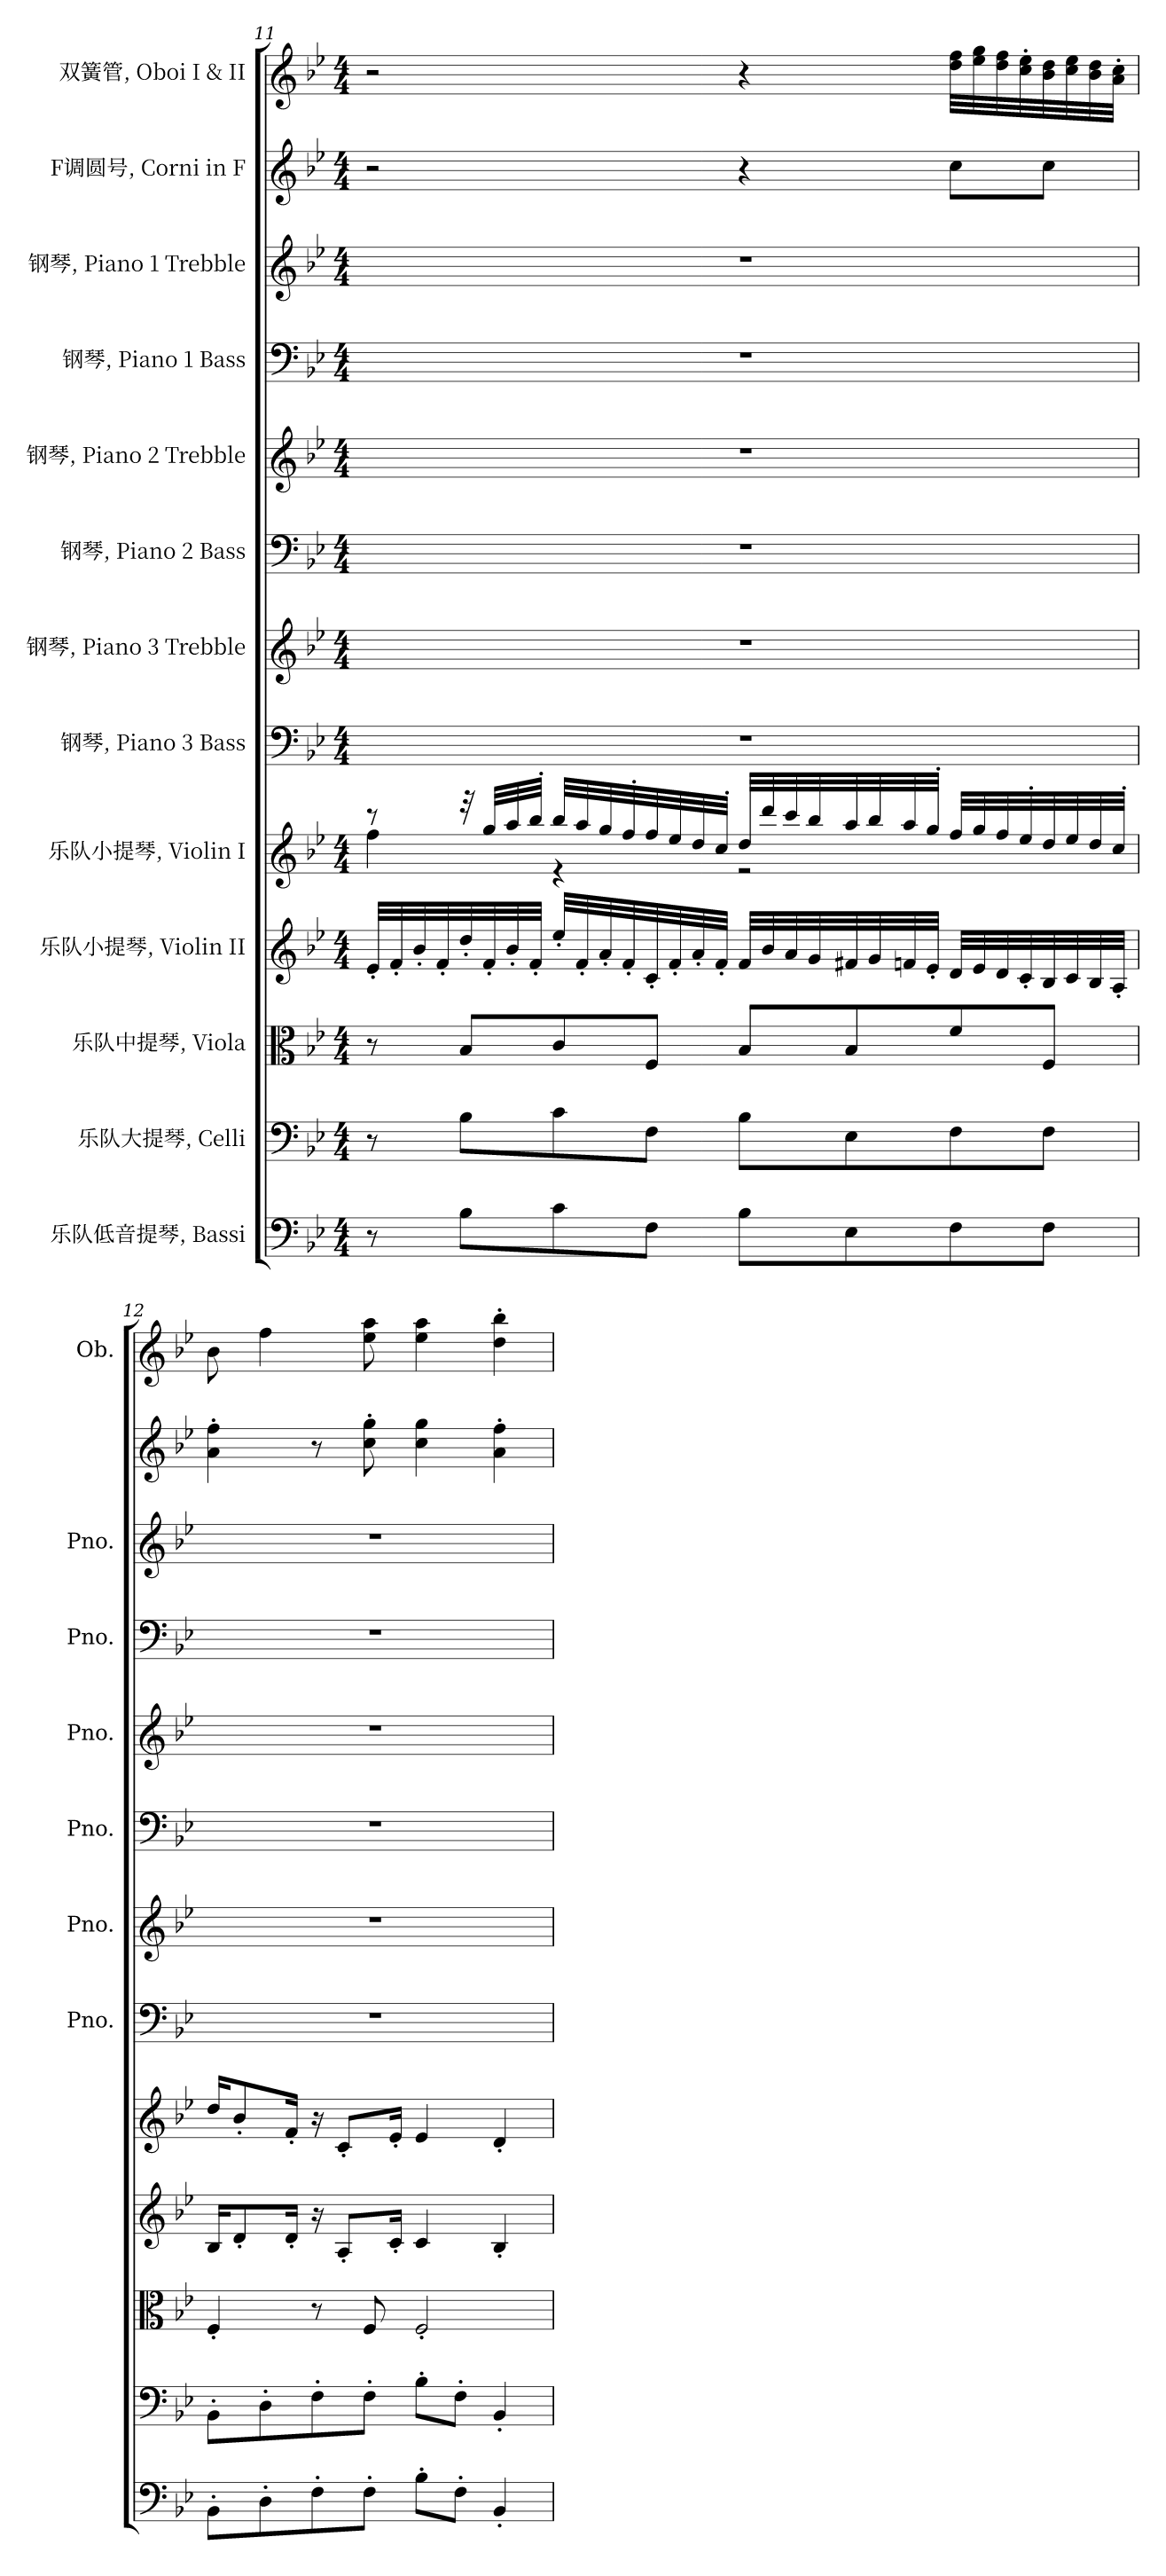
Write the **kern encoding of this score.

**kern	**kern	**kern	**kern	**kern	**kern	**kern	**kern	**kern	**kern	**kern	**kern	**kern
*part13	*part12	*part11	*part10	*part9	*part8	*part7	*part6	*part5	*part4	*part3	*part2	*part1
*staff13	*staff12	*staff11	*staff10	*staff9	*staff8	*staff7	*staff6	*staff5	*staff4	*staff3	*staff2	*staff1
*I"乐队低音提琴, Bassi	*I"乐队大提琴, Celli	*I"乐队中提琴, Viola	*I"乐队小提琴, Violin II	*I"乐队小提琴, Violin I	*I"钢琴, Piano 3 Bass	*I"钢琴, Piano 3 Trebble	*I"钢琴, Piano 2 Bass	*I"钢琴, Piano 2 Trebble	*I"钢琴, Piano 1 Bass	*I"钢琴, Piano 1 Trebble	*I"F调圆号, Corni in F	*I"双簧管, Oboi I &amp; II
*	*	*	*	*	*I'Pno.	*I'Pno.	*I'Pno.	*I'Pno.	*I'Pno.	*I'Pno.	*	*I'Ob.
!!LO:PB:g=z
*clefF4	*clefF4	*clefC3	*clefG2	*clefG2	*clefF4	*clefG2	*clefF4	*clefG2	*clefF4	*clefG2	*clefG2	*clefG2
*ITrd7c12	*	*	*	*	*	*	*	*	*	*	*ITrd4c7	*
*k[b-e-]	*k[b-e-]	*k[b-e-]	*k[b-e-]	*k[b-e-]	*k[b-e-]	*k[b-e-]	*k[b-e-]	*k[b-e-]	*k[b-e-]	*k[b-e-]	*k[b-e-a-]	*k[b-e-]
*M4/4	*M4/4	*M4/4	*M4/4	*M4/4	*M4/4	*M4/4	*M4/4	*M4/4	*M4/4	*M4/4	*M4/4	*M4/4
=11	=11	=11	=11	=11	=11	=11	=11	=11	=11	=11	=11	=11
*	*	*	*	*^	*	*	*	*	*	*	*	*
8r	8r	8r	32e-'/LLL	8r	4ff\	1r	1r	1r	1r	1r	1r	2r	2r
.	.	.	32f'/	.	.	.	.	.	.	.	.	.	.
.	.	.	32b-'/	.	.	.	.	.	.	.	.	.	.
.	.	.	32f'/	.	.	.	.	.	.	.	.	.	.
8BB-\L	8B-\L	8B-/L	32dd'/	32r	.	.	.	.	.	.	.	.	.
.	.	.	32f'/	32gg/LLL	.	.	.	.	.	.	.	.	.
.	.	.	32b-'/	32aa/	.	.	.	.	.	.	.	.	.
.	.	.	32f'/JJJ	32bb-'/JJJ	.	.	.	.	.	.	.	.	.
8C\	8c\	8c/	32ee-'/LLL	32bb-/LLL	4r	.	.	.	.	.	.	.	.
.	.	.	32f'/	32aa/	.	.	.	.	.	.	.	.	.
.	.	.	32a'/	32gg/	.	.	.	.	.	.	.	.	.
.	.	.	32f'/	32ff'/	.	.	.	.	.	.	.	.	.
8FF\J	8F\J	8F/J	32c'/	32ff/	.	.	.	.	.	.	.	.	.
.	.	.	32f'/	32ee-/	.	.	.	.	.	.	.	.	.
.	.	.	32a'/	32dd/	.	.	.	.	.	.	.	.	.
.	.	.	32f'/JJJ	32cc'/JJJ	.	.	.	.	.	.	.	.	.
8BB-\L	8B-\L	8B-/L	32f/LLL	32dd/LLL	2r	.	.	.	.	.	.	4r	4r
.	.	.	32b-/	32ddd/	.	.	.	.	.	.	.	.	.
.	.	.	32a/	32ccc/	.	.	.	.	.	.	.	.	.
.	.	.	32g/	32bb-/	.	.	.	.	.	.	.	.	.
8EE-\	8E-\	8B-/	32f#X/	32aa/	.	.	.	.	.	.	.	.	.
.	.	.	32g/	32bb-/	.	.	.	.	.	.	.	.	.
.	.	.	32fn/	32aa/	.	.	.	.	.	.	.	.	.
.	.	.	32e-'/JJJ	32gg'/JJJ	.	.	.	.	.	.	.	.	.
8FF\	8F\	8f/	32d/LLL	32ff/LLL	.	.	.	.	.	.	.	8f\L	32dd\ 32ff\LLL
.	.	.	32e-/	32gg/	.	.	.	.	.	.	.	.	32ee-\ 32gg\
.	.	.	32d/	32ff/	.	.	.	.	.	.	.	.	32dd\ 32ff\
.	.	.	32c'/	32ee-'/	.	.	.	.	.	.	.	.	32cc\' 32ee-\'
8FF\J	8F\J	8F/J	32B-/	32dd/	.	.	.	.	.	.	.	8f\J	32b-\ 32dd\
.	.	.	32c/	32ee-/	.	.	.	.	.	.	.	.	32cc\ 32ee-\
.	.	.	32B-/	32dd/	.	.	.	.	.	.	.	.	32b-\ 32dd\
.	.	.	32A'/JJJ	32cc'/JJJ	.	.	.	.	.	.	.	.	32a\' 32cc\'JJJ
*	*	*	*	*v	*v	*	*	*	*	*	*	*	*
!!LO:PB:g=z
=12	=12	=12	=12	=12	=12	=12	=12	=12	=12	=12	=12	=12
8BBB-'\L	8BB-'\L	4F'/	16B-/KL	16dd/KL	1r	1r	1r	1r	1r	1r	4d\' 4b-\'	8b-\
.	.	.	8d'/	8b-'/	.	.	.	.	.	.	.	.
8DD'\	8D'\	.	.	.	.	.	.	.	.	.	.	4ff\
.	.	.	16d'/Jk	16f'/Jk	.	.	.	.	.	.	.	.
8FF'\	8F'\	8r	16r	16r	.	.	.	.	.	.	8r	.
.	.	.	8A'/L	8c'/L	.	.	.	.	.	.	.	.
8FF'\J	8F'\J	8F/	.	.	.	.	.	.	.	.	8f\' 8cc\'	8ee-\ 8aa\
.	.	.	16c'/Jk	16e-'/Jk	.	.	.	.	.	.	.	.
8BB-'\L	8B-'\L	2F'/	4c/	4e-/	.	.	.	.	.	.	4f\ 4cc\	4ee-\ 4aa\
8FF'\J	8F'\J	.	.	.	.	.	.	.	.	.	.	.
4BBB-'/	4BB-'/	.	4B-'/	4d'/	.	.	.	.	.	.	4d\' 4b-\'	4dd\' 4bb-\'
=	=	=	=	=	=	=	=	=	=	=	=	=
*-	*-	*-	*-	*-	*-	*-	*-	*-	*-	*-	*-	*-
